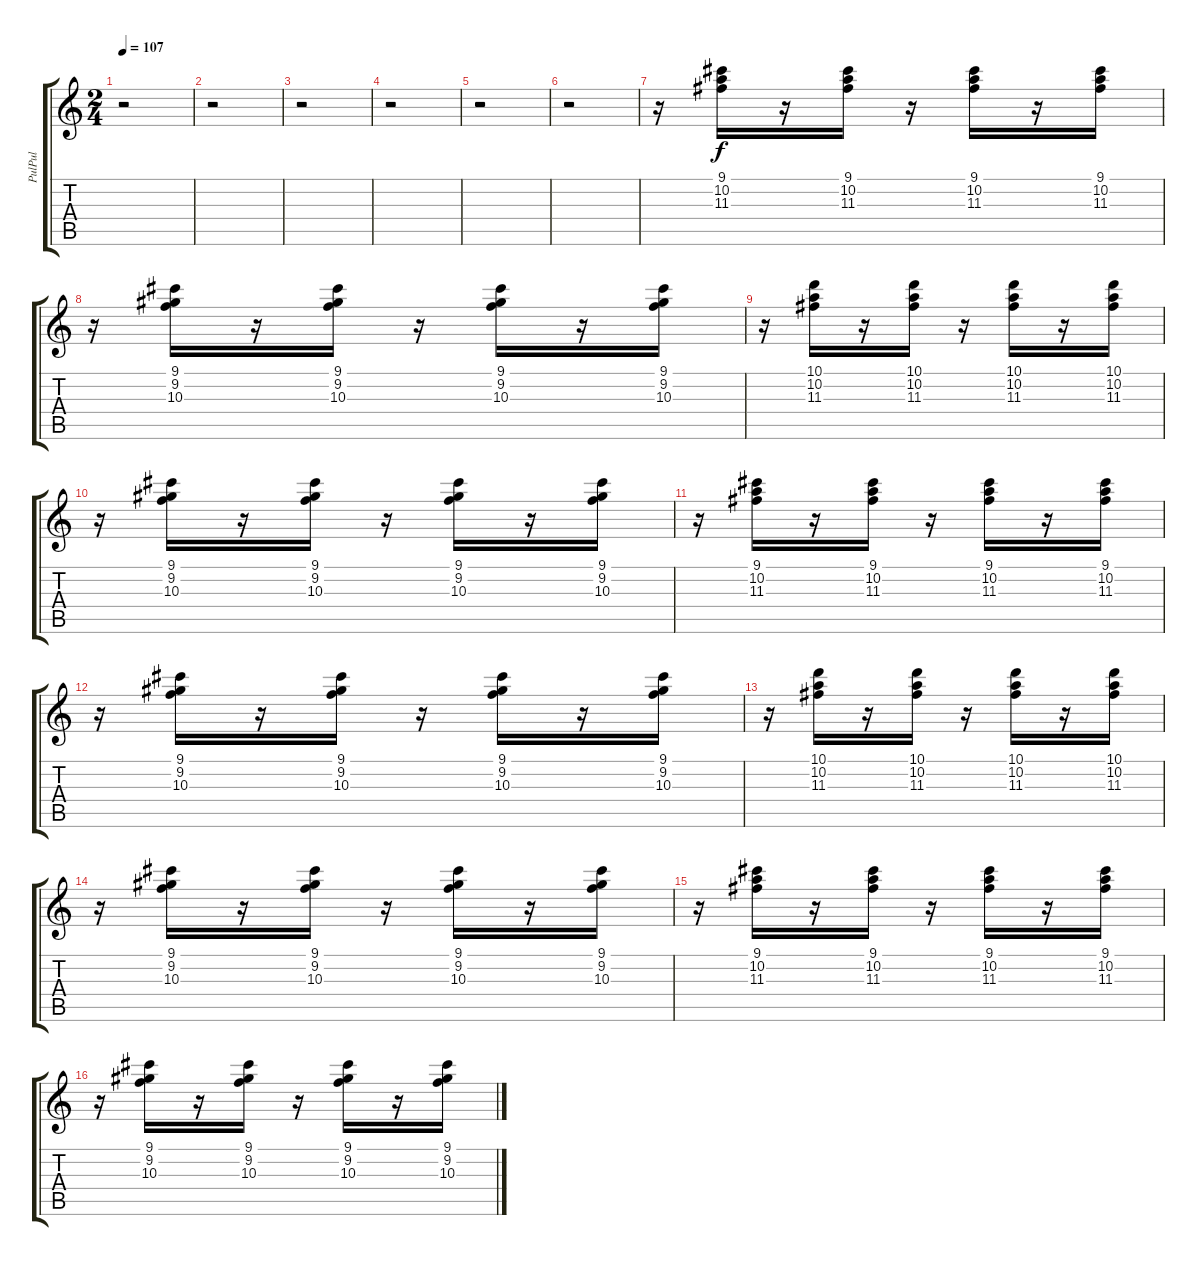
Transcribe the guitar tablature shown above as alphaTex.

\track ("PulPul" "PulPul") {instrument electricguitarclean}
\staff {score tabs}
\tuning (E4 B3 G3 D3 A2 E2) {hide}
\ts (2 4)
\tempo 107
\clef g2
\ks c
r.2{dy f} |
r.2 |
r.2 |
r.2 |
r.2 |
r.2 |
r.16 (9.1 10.2 11.3).16 r.16 (9.1 10.2 11.3).16 r.16 (9.1 10.2 11.3).16 r.16 (9.1 10.2 11.3).16 |
r.16 (9.1 9.2 10.3).16 r.16 (9.1 9.2 10.3).16 r.16 (9.1 9.2 10.3).16 r.16 (9.1 9.2 10.3).16 |
r.16 (10.1 10.2 11.3).16 r.16 (10.1 10.2 11.3).16 r.16 (10.1 10.2 11.3).16 r.16 (10.1 10.2 11.3).16 |
r.16 (9.1 9.2 10.3).16 r.16 (9.1 9.2 10.3).16 r.16 (9.1 9.2 10.3).16 r.16 (9.1 9.2 10.3).16 |
r.16 (9.1 10.2 11.3).16 r.16 (9.1 10.2 11.3).16 r.16 (9.1 10.2 11.3).16 r.16 (9.1 10.2 11.3).16 |
r.16 (9.1 9.2 10.3).16 r.16 (9.1 9.2 10.3).16 r.16 (9.1 9.2 10.3).16 r.16 (9.1 9.2 10.3).16 |
r.16 (10.1 10.2 11.3).16 r.16 (10.1 10.2 11.3).16 r.16 (10.1 10.2 11.3).16 r.16 (10.1 10.2 11.3).16 |
r.16 (9.1 9.2 10.3).16 r.16 (9.1 9.2 10.3).16 r.16 (9.1 9.2 10.3).16 r.16 (9.1 9.2 10.3).16 |
r.16 (9.1 10.2 11.3).16 r.16 (9.1 10.2 11.3).16 r.16 (9.1 10.2 11.3).16 r.16 (9.1 10.2 11.3).16 |
r.16 (9.1 9.2 10.3).16 r.16 (9.1 9.2 10.3).16 r.16 (9.1 9.2 10.3).16 r.16 (9.1 9.2 10.3).16
